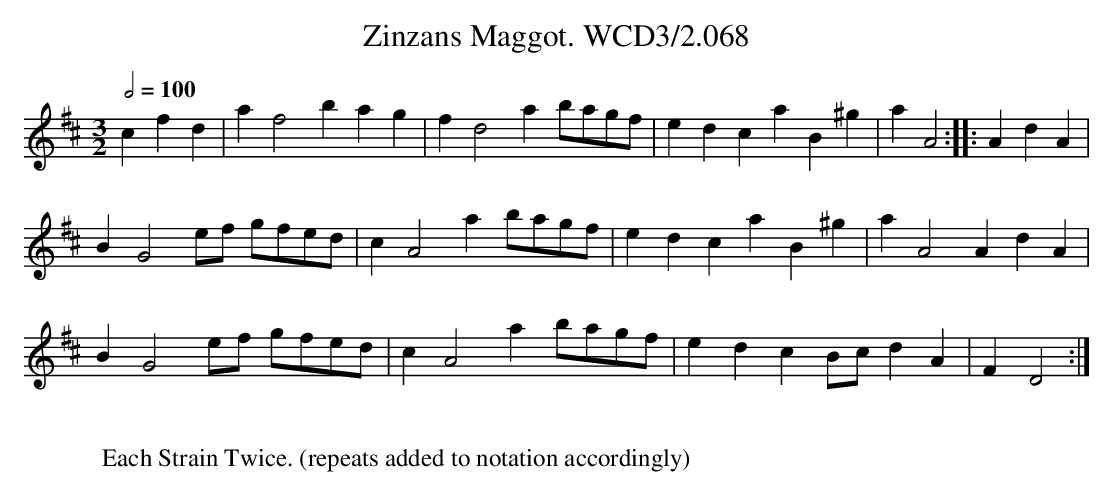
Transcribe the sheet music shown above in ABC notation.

X:1
T:Zinzans Maggot. WCD3/2.068
M:3/2
L:1/4
Q:1/2=100
K:D
cfd|af2 bag|fd2 ab/a/g/f/|edc aB^g|a A2::AdA|
BG2 e/f/ g/f/e/d/|c A2 ab/a/g/f/|edc aB^g|aA2 AdA|
BG2 e/f/ g/f/e/d/| cA2 a b/a/g/f/|edc B/c/ dA|FD2:|
W:
W:Each Strain Twice. (repeats added to notation accordingly)
